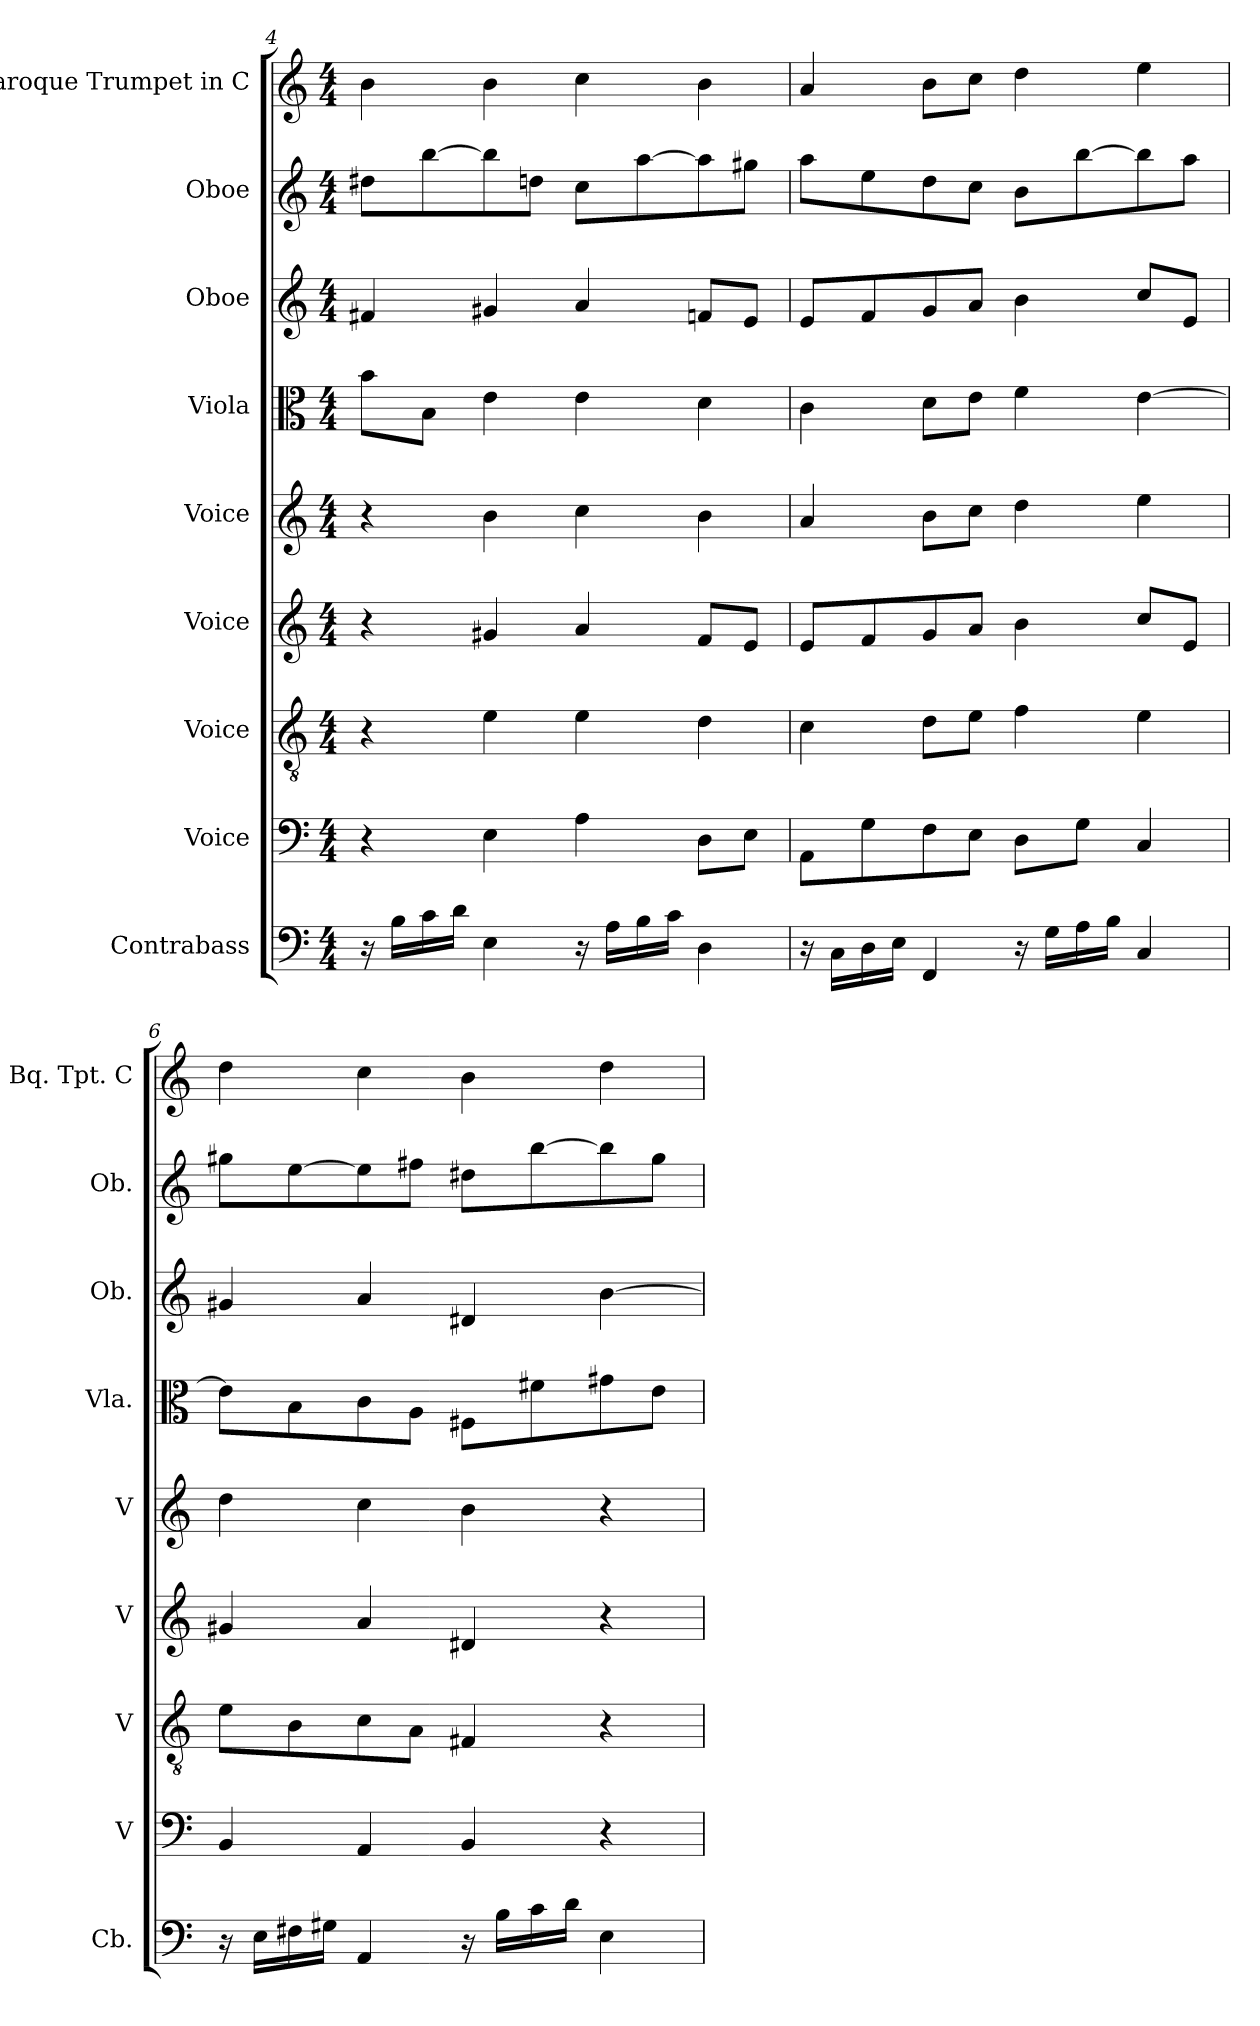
**kern	**kern	**kern	**kern	**kern	**kern	**kern	**kern	**kern
*part9	*part8	*part7	*part6	*part5	*part4	*part3	*part2	*part1
*staff9	*staff8	*staff7	*staff6	*staff5	*staff4	*staff3	*staff2	*staff1
*I"Contrabass	*I"Voice	*I"Voice	*I"Voice	*I"Voice	*I"Viola	*I"Oboe	*I"Oboe	*I"Baroque Trumpet in C
*I'Cb.	*I'V	*I'V	*I'V	*I'V	*I'Vla.	*I'Ob.	*I'Ob.	*I'Bq. Tpt. C
*clefF4	*clefF4	*clefGv2	*clefG2	*clefG2	*clefC3	*clefG2	*clefG2	*clefG2
*k[]	*k[]	*k[]	*k[]	*k[]	*k[]	*k[]	*k[]	*k[]
*M4/4	*M4/4	*M4/4	*M4/4	*M4/4	*M4/4	*M4/4	*M4/4	*M4/4
=4	=4	=4	=4	=4	=4	=4	=4	=4
16r	4r	4r	4r	4r	8bL	4f#X	8dd#XL	4b
16BLL	.	.	.	.	.	.	.	.
16c	.	.	.	.	8BJ	.	[8bb	.
16dJJ	.	.	.	.	.	.	.	.
4E	4E	4e	4g#X	4b	4e	4g#X	8bb]	4b
.	.	.	.	.	.	.	8ddnJ	.
16r	4A	4e	4a	4cc	4e	4a	8ccL	4cc
16ALL	.	.	.	.	.	.	.	.
16B	.	.	.	.	.	.	[8aa	.
16cJJ	.	.	.	.	.	.	.	.
4D	8DL	4d	8fL	4b	4d	8fnL	8aa]	4b
.	8EJ	.	8eJ	.	.	8eJ	8gg#XJ	.
=5	=5	=5	=5	=5	=5	=5	=5	=5
16r	8AAL	4c	8eL	4a	4c	8eL	8aaL	4a
16CLL	.	.	.	.	.	.	.	.
16D	8G	.	8f	.	.	8f	8ee	.
16EJJ	.	.	.	.	.	.	.	.
4FF	8F	8dL	8g	8bL	8dL	8g	8dd	8bL
.	8EJ	8eJ	8aJ	8ccJ	8eJ	8aJ	8ccJ	8ccJ
16r	8DL	4f	4b	4dd	4f	4b	8bL	4dd
16GLL	.	.	.	.	.	.	.	.
16A	8GJ	.	.	.	.	.	[8bb	.
16BJJ	.	.	.	.	.	.	.	.
4C	4C	4e	8ccL	4ee	[4e	8ccL	8bb]	4ee
.	.	.	8eJ	.	.	8eJ	8aaJ	.
=6	=6	=6	=6	=6	=6	=6	=6	=6
16r	4BB	8eL	4g#X	4dd	8eL]	4g#X	8gg#XL	4dd
16ELL	.	.	.	.	.	.	.	.
16F#X	.	8B	.	.	8B	.	[8ee	.
16G#XJJ	.	.	.	.	.	.	.	.
4AA	4AA	8c	4a	4cc	8c	4a	8ee]	4cc
.	.	8AJ	.	.	8AJ	.	8ff#XJ	.
16r	4BB	4F#X	4d#X	4b	8F#XL	4d#X	8dd#XL	4b
16BLL	.	.	.	.	.	.	.	.
16c	.	.	.	.	8f#X	.	[8bb	.
16dJJ	.	.	.	.	.	.	.	.
4E	4r	4r	4r	4r	8g#X	[4b	8bb]	4dd
.	.	.	.	.	8eJ	.	8gg#J	.
=	=	=	=	=	=	=	=	=
*-	*-	*-	*-	*-	*-	*-	*-	*-
